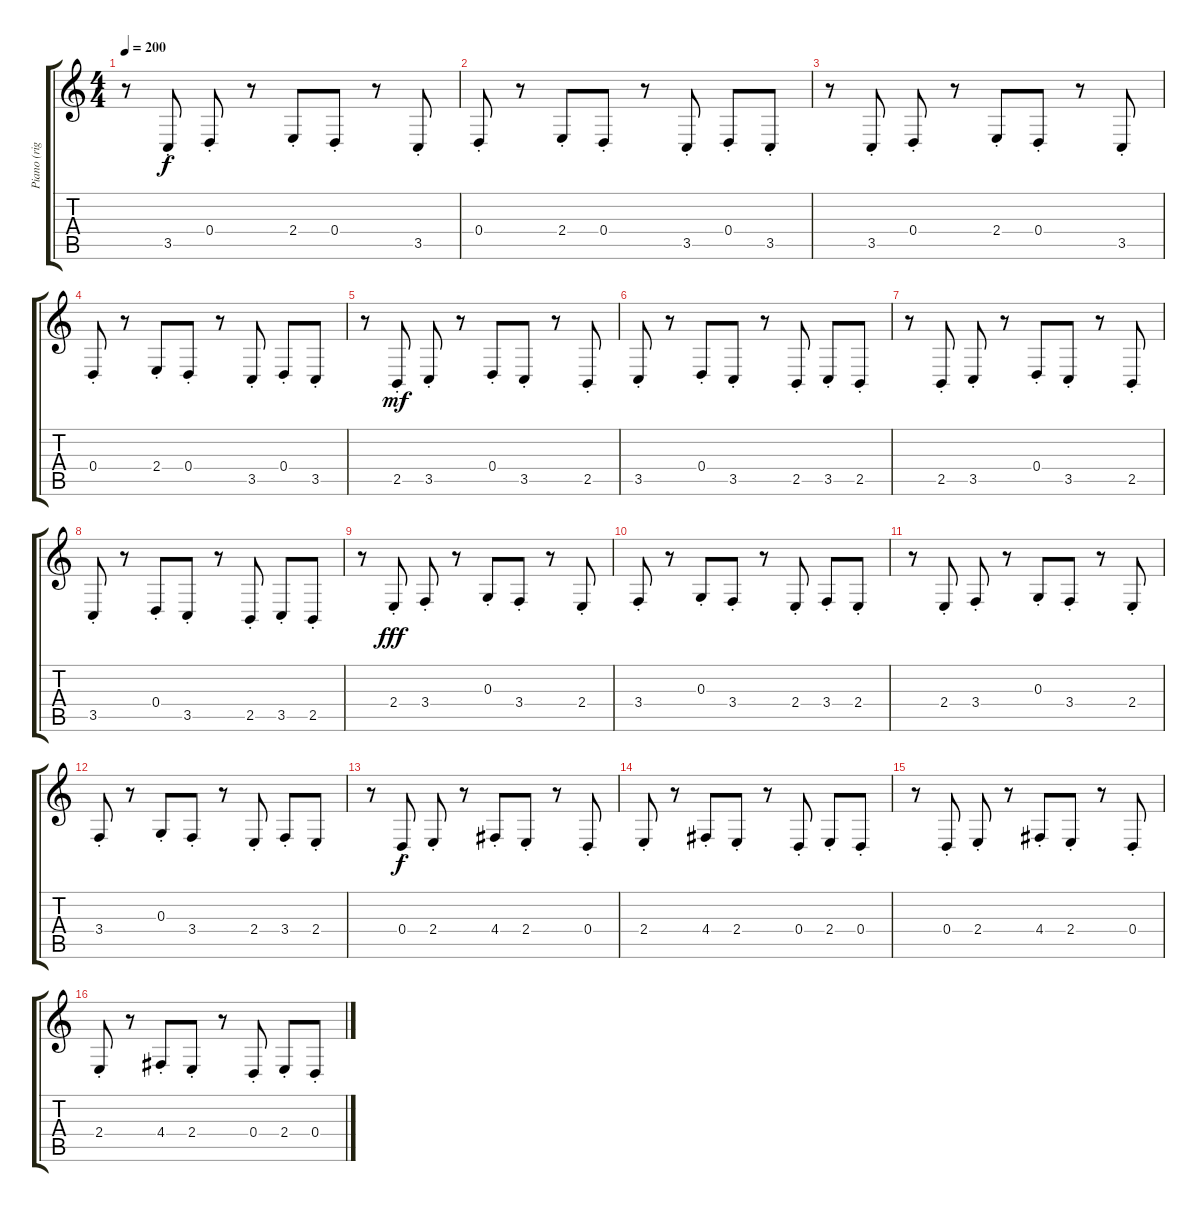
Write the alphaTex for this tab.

\track ("Piano (right hand)" "Piano (rig") {instrument acousticgrandpiano}
\staff {score tabs}
\tuning (E4 B3 G3 D3 A2 E2) {hide}
\ts (4 4)
\tempo 200
\clef g2
\ks c
r.8{dy f} 3.5{st}.8 0.4{st}.8 r.8 2.4{st}.8 0.4{st}.8 r.8 3.5{st}.8 |
0.4{st}.8 r.8 2.4{st}.8 0.4{st}.8 r.8 3.5{st}.8 0.4{st}.8 3.5{st}.8 |
r.8 3.5{st}.8 0.4{st}.8 r.8 2.4{st}.8 0.4{st}.8 r.8 3.5{st}.8 |
0.4{st}.8 r.8 2.4{st}.8 0.4{st}.8 r.8 3.5{st}.8 0.4{st}.8 3.5{st}.8 |
r.8 2.5{st}.8{dy mf} 3.5{st}.8 r.8 0.4{st}.8 3.5{st}.8 r.8 2.5{st}.8 |
3.5{st}.8 r.8 0.4{st}.8 3.5{st}.8 r.8 2.5{st}.8 3.5{st}.8 2.5{st}.8 |
r.8 2.5{st}.8 3.5{st}.8 r.8 0.4{st}.8 3.5{st}.8 r.8 2.5{st}.8 |
3.5{st}.8 r.8 0.4{st}.8 3.5{st}.8 r.8 2.5{st}.8 3.5{st}.8 2.5{st}.8 |
r.8 2.4{st}.8{dy fff} 3.4{st}.8 r.8 0.3{st}.8 3.4{st}.8 r.8 2.4{st}.8 |
3.4{st}.8 r.8 0.3{st}.8 3.4{st}.8 r.8 2.4{st}.8 3.4{st}.8 2.4{st}.8 |
r.8 2.4{st}.8 3.4{st}.8 r.8 0.3{st}.8 3.4{st}.8 r.8 2.4{st}.8 |
3.4{st}.8 r.8 0.3{st}.8 3.4{st}.8 r.8 2.4{st}.8 3.4{st}.8 2.4{st}.8 |
r.8 0.4{st}.8{dy f} 2.4{st}.8 r.8 4.4{st}.8 2.4{st}.8 r.8 0.4{st}.8 |
2.4{st}.8 r.8 4.4{st}.8 2.4{st}.8 r.8 0.4{st}.8 2.4{st}.8 0.4{st}.8 |
r.8 0.4{st}.8 2.4{st}.8 r.8 4.4{st}.8 2.4{st}.8 r.8 0.4{st}.8 |
2.4{st}.8 r.8 4.4{st}.8 2.4{st}.8 r.8 0.4{st}.8 2.4{st}.8 0.4{st}.8
